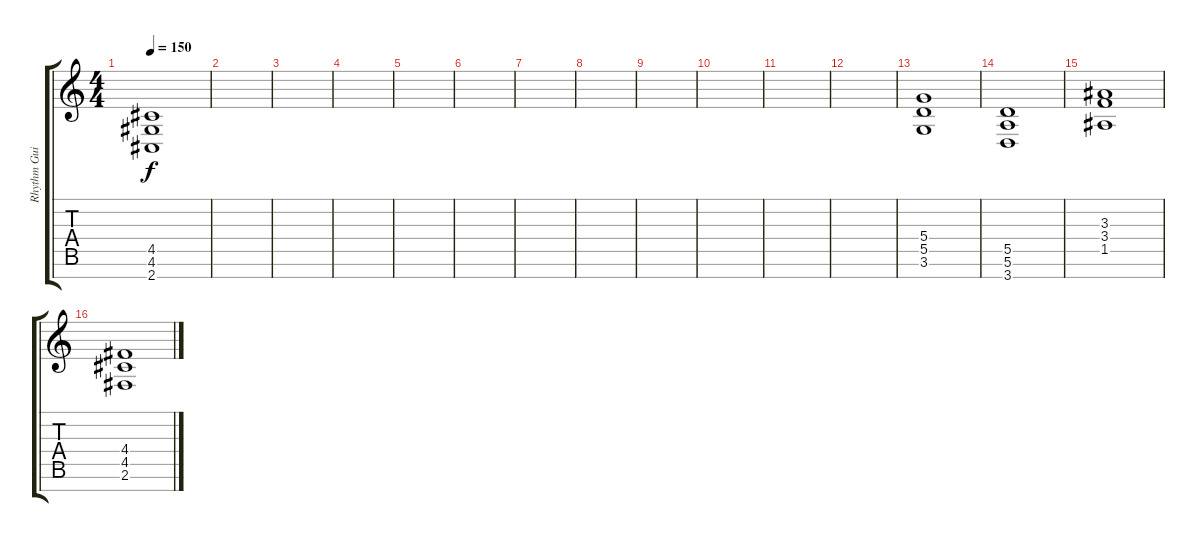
\track ("Rhythm Guitar" "Rhythm Gui") {instrument overdrivenguitar}
\staff {score tabs}
\tuning (E4 B3 G3 D3 A2 E2 B1) {hide}
\ts (4 4)
\tempo 150
\clef g2
\ks c
(4.5 4.6 2.7).1{dy f} |
|
|
|
|
|
|
|
|
|
|
|
(5.4 5.5 3.6).1 |
(5.5 5.6 3.7).1 |
(3.3 3.4 1.5).1 |
(4.4 4.5 2.6).1
